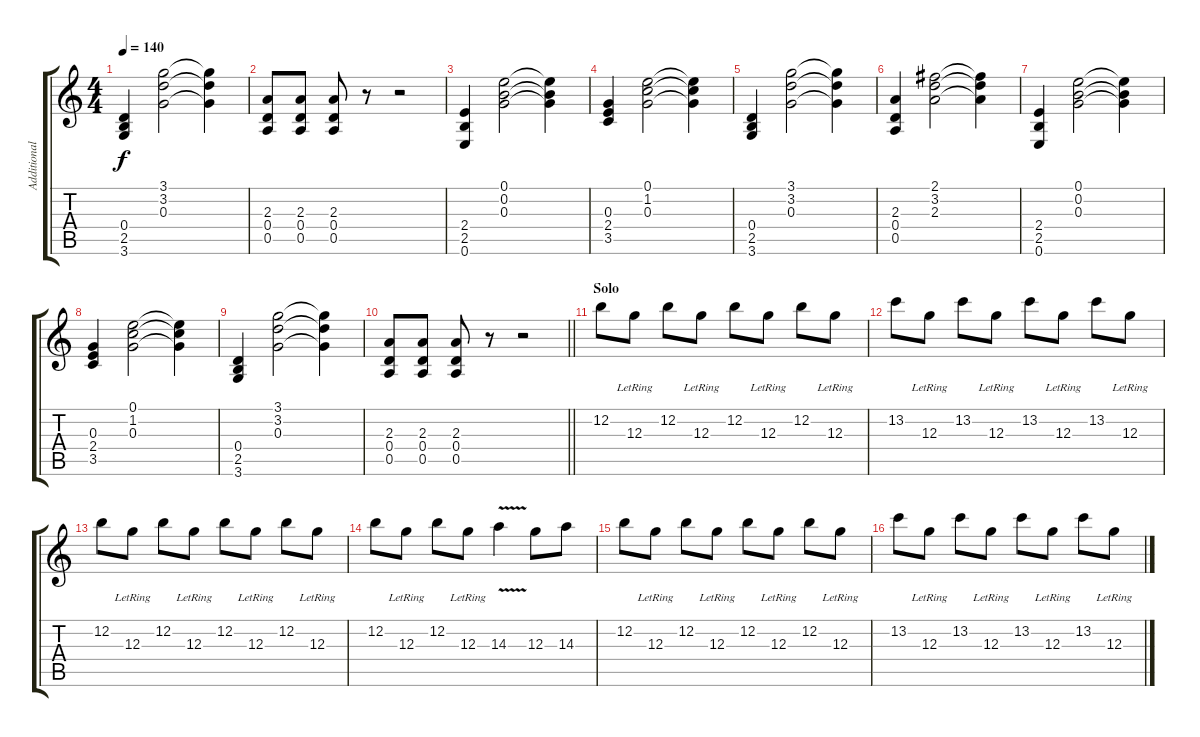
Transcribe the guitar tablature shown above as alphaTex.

\track ("Additional Guitar And Solo Guitar" "Additional") {instrument overdrivenguitar}
\staff {score tabs}
\tuning (E4 B3 G3 D3 A2 E2) {hide}
\ts (4 4)
\tempo 140
\clef g2
\ks c
(0.4 2.5 3.6).4{dy f} (3.1 3.2 0.3).2 (3.1{t} 3.2{t} 0.3{t}).4 |
(2.3 0.4 0.5).8 (2.3 0.4 0.5).8 (2.3 0.4 0.5).8 r.8 r.2 |
(2.4 2.5 0.6).4 (0.1 0.2 0.3).2 (0.1{t} 0.2{t} 0.3{t}).4 |
(0.3 2.4 3.5).4 (0.1 1.2 0.3).2 (0.1{t} 1.2{t} 0.3{t}).4 |
(0.4 2.5 3.6).4 (3.1 3.2 0.3).2 (3.1{t} 3.2{t} 0.3{t}).4 |
(2.3 0.4 0.5).4 (2.1 3.2 2.3).2 (2.1{t} 3.2{t} 2.3{t}).4 |
(2.4 2.5 0.6).4 (0.1 0.2 0.3).2 (0.1{t} 0.2{t} 0.3{t}).4 |
(0.3 2.4 3.5).4 (0.1 1.2 0.3).2 (0.1{t} 1.2{t} 0.3{t}).4 |
(0.4 2.5 3.6).4 (3.1 3.2 0.3).2 (3.1{t} 3.2{t} 0.3{t}).4 |
\barLineRight lightlight
(2.3 0.4 0.5).8 (2.3 0.4 0.5).8 (2.3 0.4 0.5).8 r.8 r.2 |
\section ("" "Solo")
12.2.8{volume 13 instrument distortionguitar} 12.3{lr}.8 12.2.8 12.3{lr}.8 12.2.8 12.3{lr}.8 12.2.8 12.3{lr}.8 |
13.2.8 12.3{lr}.8 13.2.8 12.3{lr}.8 13.2.8 12.3{lr}.8 13.2.8 12.3{lr}.8 |
12.2.8 12.3{lr}.8 12.2.8 12.3{lr}.8 12.2.8 12.3{lr}.8 12.2.8 12.3{lr}.8 |
12.2.8 12.3{lr}.8 12.2.8 12.3{lr}.8 14.3{v}.4 12.3.8 14.3.8 |
12.2.8 12.3{lr}.8 12.2.8 12.3{lr}.8 12.2.8 12.3{lr}.8 12.2.8 12.3{lr}.8 |
13.2.8 12.3{lr}.8 13.2.8 12.3{lr}.8 13.2.8 12.3{lr}.8 13.2.8 12.3{lr}.8
